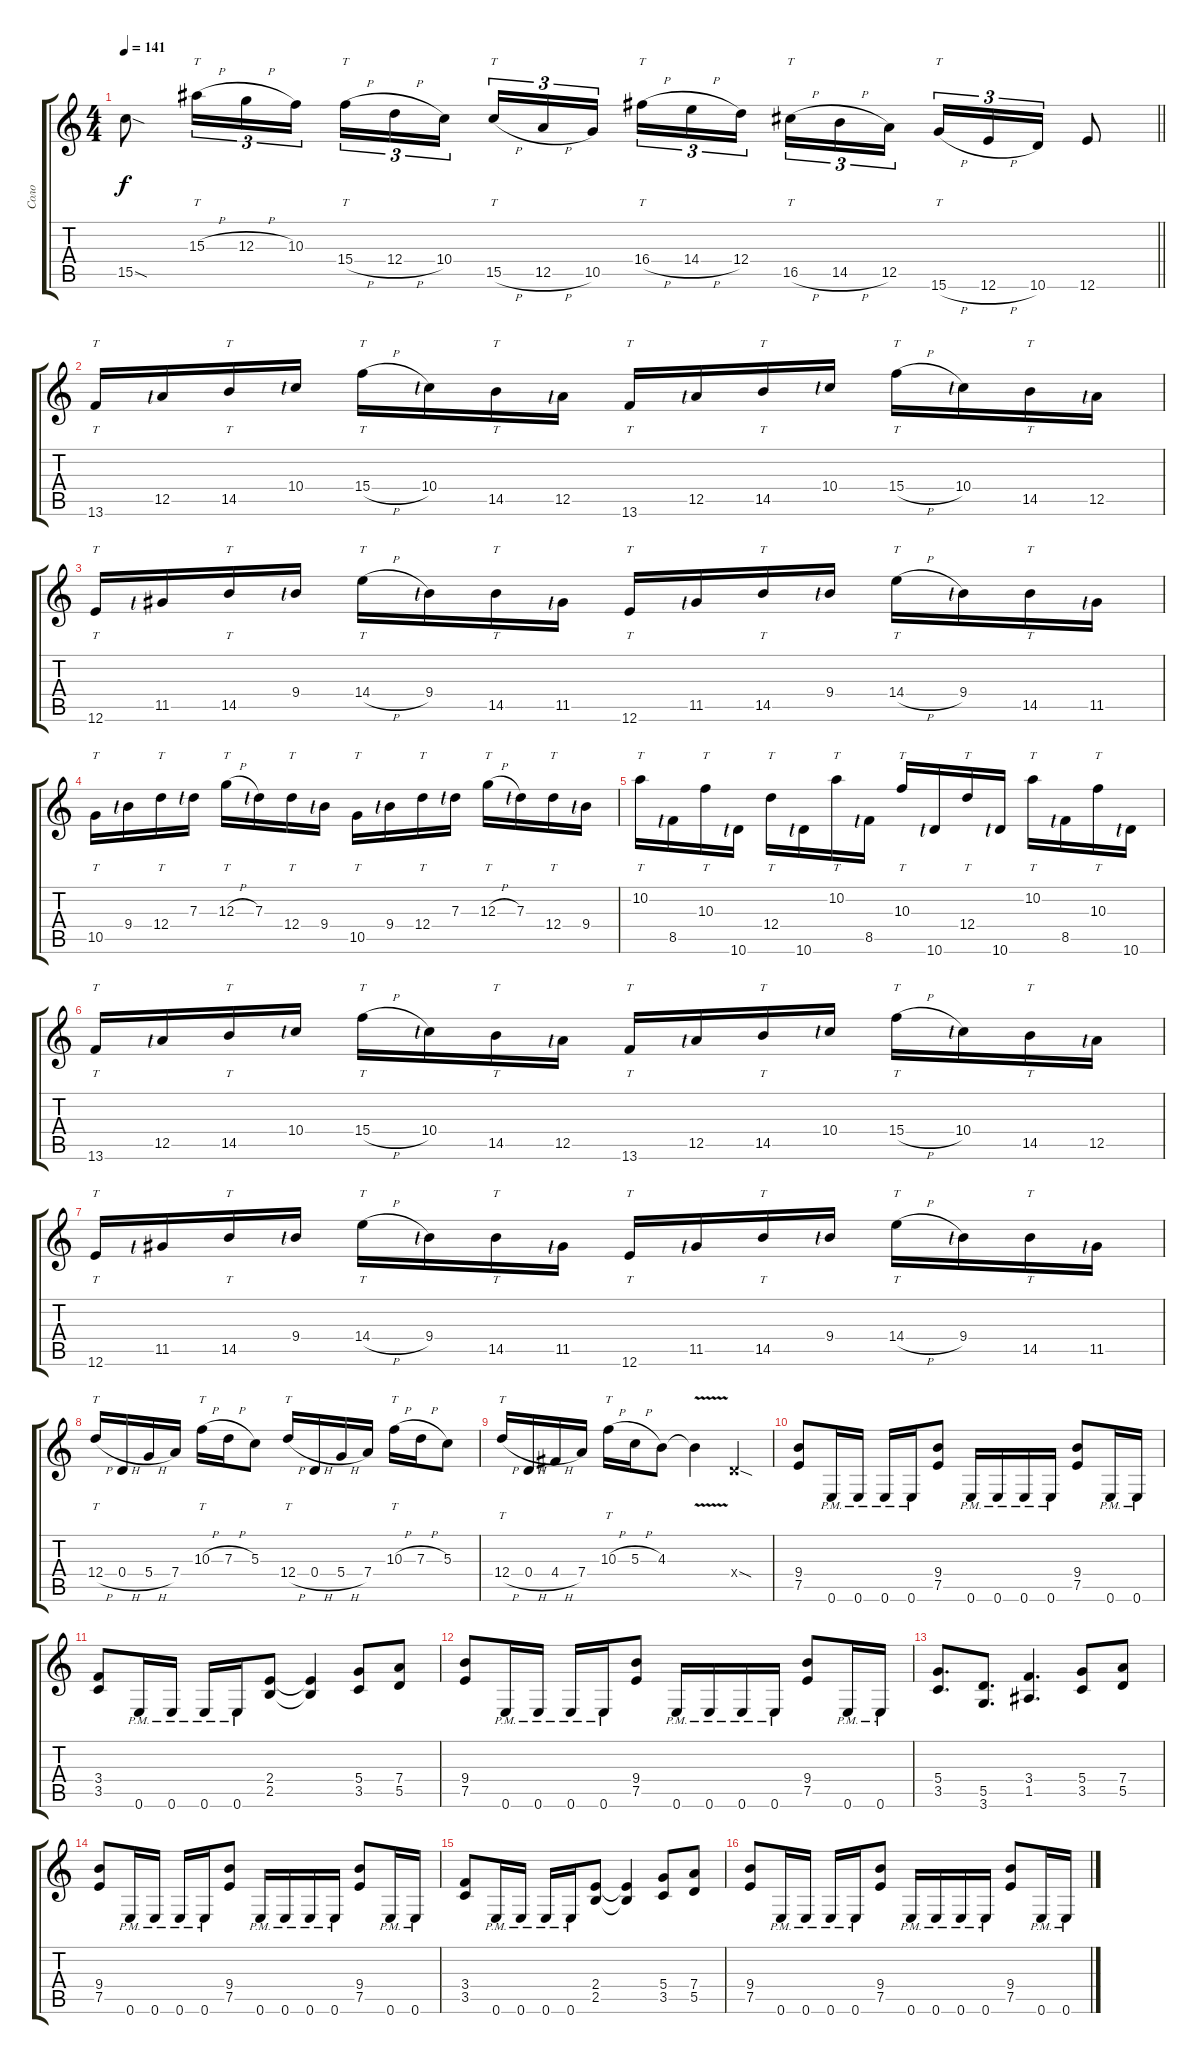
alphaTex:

\track ("Соло" "Соло") {instrument distortionguitar}
\staff {score tabs}
\tuning (E4 B3 G3 D3 A2 E2) {hide}
\ts (4 4)
\tempo 141
\clef g2
\barLineRight lightlight
\ks c
15.5{sod t}.8{dy f} 15.3{h}.16{tt tu (3 2)} 12.3{h}.16{tu (3 2)} 10.3.16{tu (3 2)} 15.4{h}.16{tt tu (3 2)} 12.4{h}.16{tu (3 2)} 10.4.16{tu (3 2) beam splitsecondary} 15.5{h}.16{tt tu (3 2)} 12.5{h}.16{tu (3 2)} 10.5.16{tu (3 2)} 16.4{h}.16{tt tu (3 2)} 14.4{h}.16{tu (3 2)} 12.4.16{tu (3 2) beam splitsecondary} 16.5{h}.16{tt tu (3 2)} 14.5{h}.16{tu (3 2)} 12.5.16{tu (3 2)} 15.6{h}.16{tt tu (3 2)} 12.6{h}.16{tu (3 2)} 10.6.16{tu (3 2)} 12.6.8 |
13.6.16{tt} 12.5{lf 1}.16 14.5.16{tt} 10.4{lf 1}.16 15.4{h}.16{tt} 10.4{lf 1}.16 14.5.16{tt} 12.5{lf 1}.16 13.6.16{tt} 12.5{lf 1}.16 14.5.16{tt} 10.4{lf 1}.16 15.4{h}.16{tt} 10.4{lf 1}.16 14.5.16{tt} 12.5{lf 1}.16 |
12.6.16{tt} 11.5{lf 1}.16 14.5.16{tt} 9.4{lf 1}.16 14.4{h}.16{tt} 9.4{lf 1}.16 14.5.16{tt} 11.5{lf 1}.16 12.6.16{tt} 11.5{lf 1}.16 14.5.16{tt} 9.4{lf 1}.16 14.4{h}.16{tt} 9.4{lf 1}.16 14.5.16{tt} 11.5{lf 1}.16 |
10.5.16{tt} 9.4{lf 1}.16 12.4.16{tt} 7.3{lf 1}.16 12.3{h}.16{tt} 7.3{lf 1}.16 12.4.16{tt} 9.4{lf 1}.16 10.5.16{tt} 9.4{lf 1}.16 12.4.16{tt} 7.3{lf 1}.16 12.3{h}.16{tt} 7.3{lf 1}.16 12.4.16{tt} 9.4{lf 1}.16 |
10.2.16{tt} 8.5{lf 1}.16 10.3.16{tt} 10.6{lf 1}.16 12.4.16{tt} 10.6{lf 1}.16 10.2.16{tt} 8.5{lf 1}.16 10.3.16{tt} 10.6{lf 1}.16 12.4.16{tt} 10.6{lf 1}.16 10.2.16{tt} 8.5{lf 1}.16 10.3.16{tt} 10.6{lf 1}.16 |
13.6.16{tt} 12.5{lf 1}.16 14.5.16{tt} 10.4{lf 1}.16 15.4{h}.16{tt} 10.4{lf 1}.16 14.5.16{tt} 12.5{lf 1}.16 13.6.16{tt} 12.5{lf 1}.16 14.5.16{tt} 10.4{lf 1}.16 15.4{h}.16{tt} 10.4{lf 1}.16 14.5.16{tt} 12.5{lf 1}.16 |
12.6.16{tt} 11.5{lf 1}.16 14.5.16{tt} 9.4{lf 1}.16 14.4{h}.16{tt} 9.4{lf 1}.16 14.5.16{tt} 11.5{lf 1}.16 12.6.16{tt} 11.5{lf 1}.16 14.5.16{tt} 9.4{lf 1}.16 14.4{h}.16{tt} 9.4{lf 1}.16 14.5.16{tt} 11.5{lf 1}.16 |
12.4{h}.16{tt} 0.4{h}.16 5.4{h}.16 7.4.16 10.3{h}.16{tt} 7.3{h}.16 5.3.8 12.4{h}.16{tt} 0.4{h}.16 5.4{h}.16 7.4.16 10.3{h}.16{tt} 7.3{h}.16 5.3.8 |
12.4{h}.16{tt} 0.4{h}.16 4.4{h}.16 7.4.16 10.3{h}.16{tt} 5.3{h}.16 4.3.8 4.3{v t}.4 0.4{sod x}.4 |
(9.4 7.5).8 0.6{pm}.16 0.6{pm}.16 0.6{pm}.16 0.6{pm}.16 (9.4 7.5).8 0.6{pm}.16 0.6{pm}.16 0.6{pm}.16 0.6{pm}.16 (9.4 7.5).8 0.6{pm}.16 0.6{pm}.16 |
(3.4 3.5).8 0.6{pm}.16 0.6{pm}.16 0.6{pm}.16 0.6{pm}.16 (2.4 2.5).8 (2.4{t} 2.5{t}).4 (5.4 3.5).8 (7.4 5.5).8 |
(9.4 7.5).8 0.6{pm}.16 0.6{pm}.16 0.6{pm}.16 0.6{pm}.16 (9.4 7.5).8 0.6{pm}.16 0.6{pm}.16 0.6{pm}.16 0.6{pm}.16 (9.4 7.5).8 0.6{pm}.16 0.6{pm}.16 |
(5.4 3.5).8{d} (5.5 3.6).8{d} (3.4 1.5).4{d} (5.4 3.5).8 (7.4 5.5).8 |
(9.4 7.5).8 0.6{pm}.16 0.6{pm}.16 0.6{pm}.16 0.6{pm}.16 (9.4 7.5).8 0.6{pm}.16 0.6{pm}.16 0.6{pm}.16 0.6{pm}.16 (9.4 7.5).8 0.6{pm}.16 0.6{pm}.16 |
(3.4 3.5).8 0.6{pm}.16 0.6{pm}.16 0.6{pm}.16 0.6{pm}.16 (2.4 2.5).8 (2.4{t} 2.5{t}).4 (5.4 3.5).8 (7.4 5.5).8 |
(9.4 7.5).8 0.6{pm}.16 0.6{pm}.16 0.6{pm}.16 0.6{pm}.16 (9.4 7.5).8 0.6{pm}.16 0.6{pm}.16 0.6{pm}.16 0.6{pm}.16 (9.4 7.5).8 0.6{pm}.16 0.6{pm}.16
